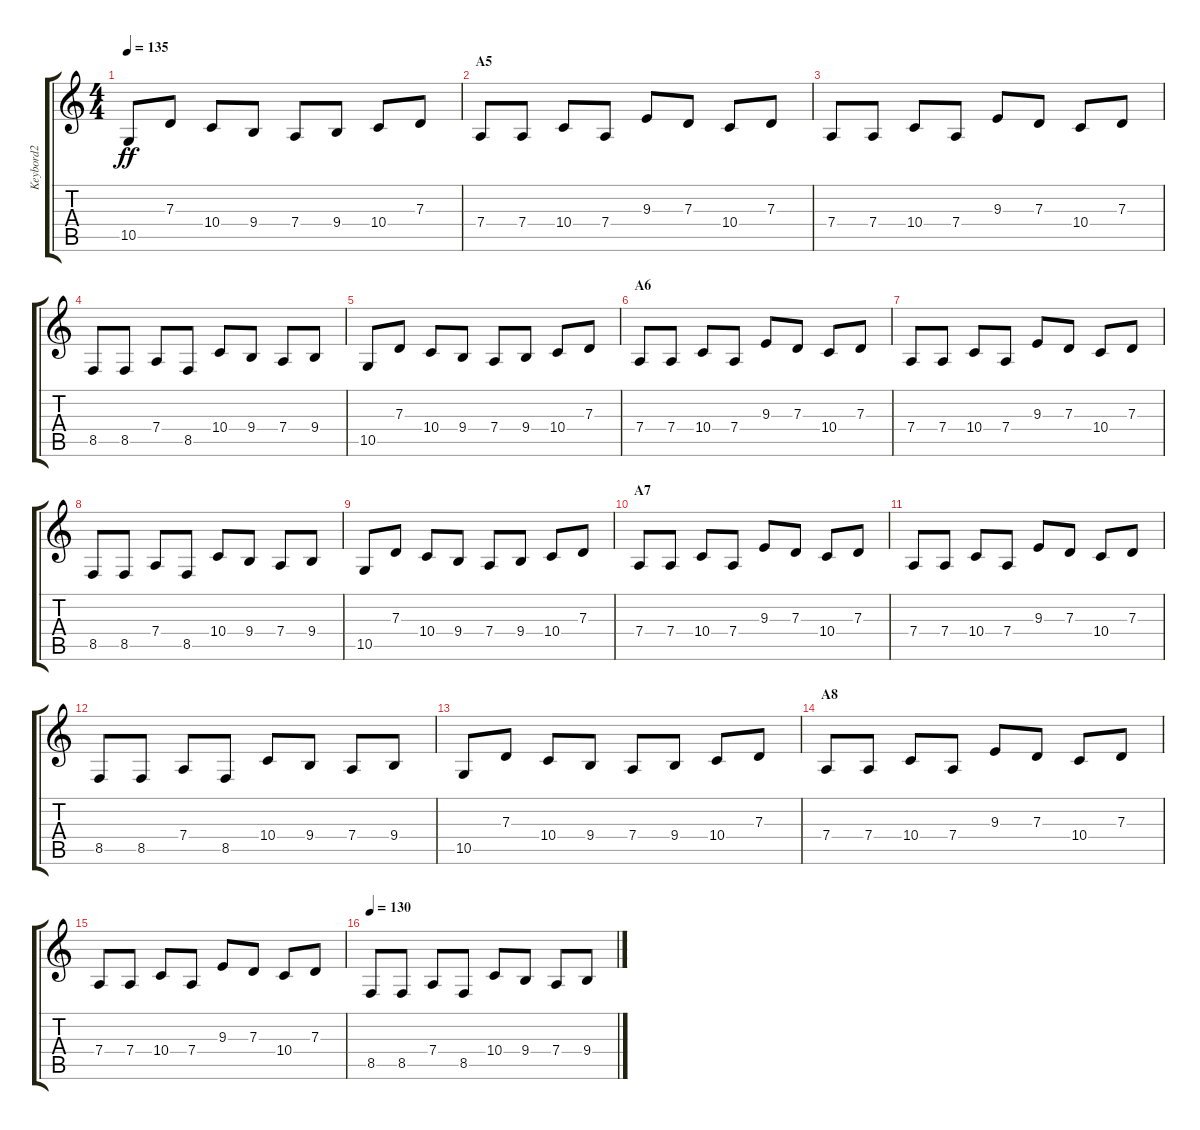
\track ("Keybord2" "Keybord2") {instrument brightacousticpiano}
\staff {score tabs}
\tuning (E4 B3 G3 D3 A2 E2) {hide}
\ts (4 4)
\tempo 135
\clef g2
\ks c
10.5.8{dy ff} 7.3.8 10.4.8 9.4.8 7.4.8 9.4.8 10.4.8 7.3.8 |
\section ("" "A5")
7.4.8 7.4.8 10.4.8 7.4.8 9.3.8 7.3.8 10.4.8 7.3.8 |
7.4.8 7.4.8 10.4.8 7.4.8 9.3.8 7.3.8 10.4.8 7.3.8 |
8.5.8 8.5.8 7.4.8 8.5.8 10.4.8 9.4.8 7.4.8 9.4.8 |
10.5.8 7.3.8 10.4.8 9.4.8 7.4.8 9.4.8 10.4.8 7.3.8 |
\section ("" "A6")
7.4.8 7.4.8 10.4.8 7.4.8 9.3.8 7.3.8 10.4.8 7.3.8 |
7.4.8 7.4.8 10.4.8 7.4.8 9.3.8 7.3.8 10.4.8 7.3.8 |
8.5.8 8.5.8 7.4.8 8.5.8 10.4.8 9.4.8 7.4.8 9.4.8 |
10.5.8 7.3.8 10.4.8 9.4.8 7.4.8 9.4.8 10.4.8 7.3.8 |
\section ("" "A7")
7.4.8 7.4.8 10.4.8 7.4.8 9.3.8 7.3.8 10.4.8 7.3.8 |
7.4.8 7.4.8 10.4.8 7.4.8 9.3.8 7.3.8 10.4.8 7.3.8 |
8.5.8 8.5.8 7.4.8 8.5.8 10.4.8 9.4.8 7.4.8 9.4.8 |
10.5.8 7.3.8 10.4.8 9.4.8 7.4.8 9.4.8 10.4.8 7.3.8 |
\section ("" "A8")
7.4.8 7.4.8 10.4.8 7.4.8 9.3.8 7.3.8 10.4.8 7.3.8 |
7.4.8 7.4.8 10.4.8 7.4.8 9.3.8 7.3.8 10.4.8 7.3.8 |
\tempo 130
8.5.8 8.5.8 7.4.8 8.5.8 10.4.8 9.4.8 7.4.8 9.4.8
